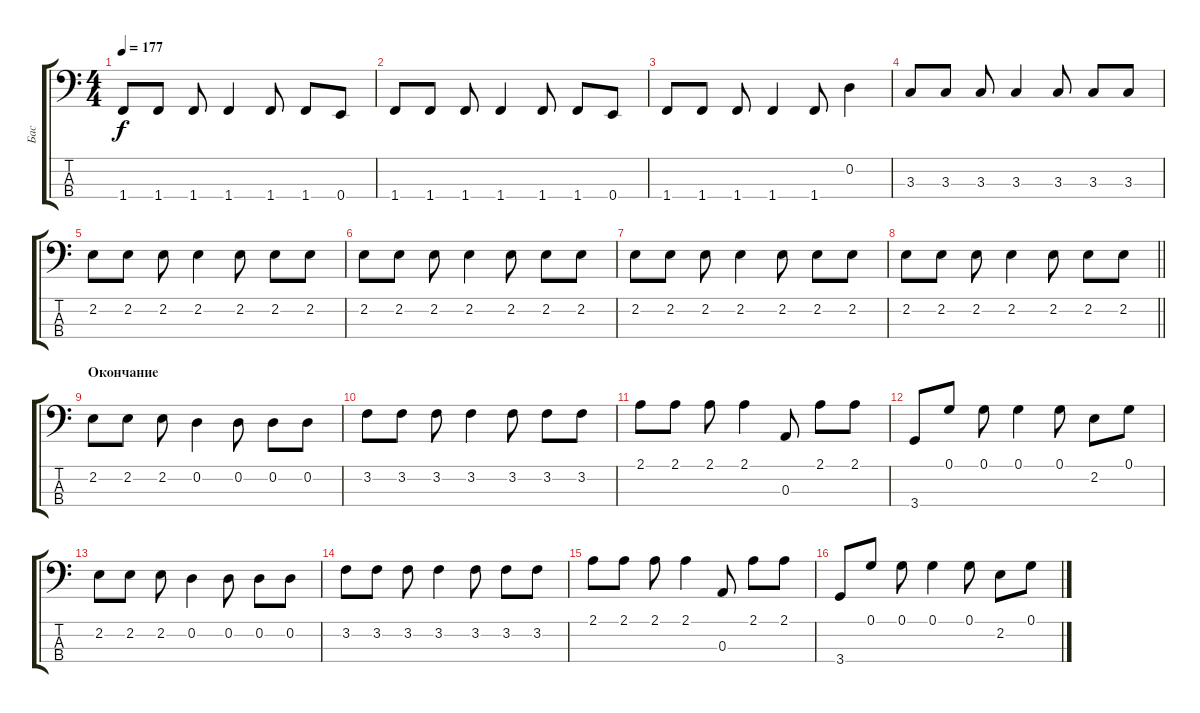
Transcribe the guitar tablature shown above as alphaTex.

\track ("Бас " "Бас ") {instrument slapbass2}
\staff {score tabs}
\tuning (G2 D2 A1 E1) {hide}
\ts (4 4)
\tempo 177
\clef f4
\ks c
1.4.8{dy f} 1.4.8 1.4.8 1.4.4 1.4.8 1.4.8 0.4.8 |
1.4.8 1.4.8 1.4.8 1.4.4 1.4.8 1.4.8 0.4.8 |
1.4.8 1.4.8 1.4.8 1.4.4 1.4.8 0.2.4 |
3.3.8 3.3.8 3.3.8 3.3.4 3.3.8 3.3.8 3.3.8 |
2.2.8 2.2.8 2.2.8 2.2.4 2.2.8 2.2.8 2.2.8 |
2.2.8 2.2.8 2.2.8 2.2.4 2.2.8 2.2.8 2.2.8 |
2.2.8 2.2.8 2.2.8 2.2.4 2.2.8 2.2.8 2.2.8 |
\barLineRight lightlight
2.2.8 2.2.8 2.2.8 2.2.4 2.2.8 2.2.8 2.2.8 |
\section ("" "Окончание")
2.2.8 2.2.8 2.2.8 0.2.4 0.2.8 0.2.8 0.2.8 |
3.2.8 3.2.8 3.2.8 3.2.4 3.2.8 3.2.8 3.2.8 |
2.1.8 2.1.8 2.1.8 2.1.4 0.3.8 2.1.8 2.1.8 |
3.4.8 0.1.8 0.1.8 0.1.4 0.1.8 2.2.8 0.1.8 |
2.2.8 2.2.8 2.2.8 0.2.4 0.2.8 0.2.8 0.2.8 |
3.2.8 3.2.8 3.2.8 3.2.4 3.2.8 3.2.8 3.2.8 |
2.1.8 2.1.8 2.1.8 2.1.4 0.3.8 2.1.8 2.1.8 |
3.4.8 0.1.8 0.1.8 0.1.4 0.1.8 2.2.8 0.1.8
